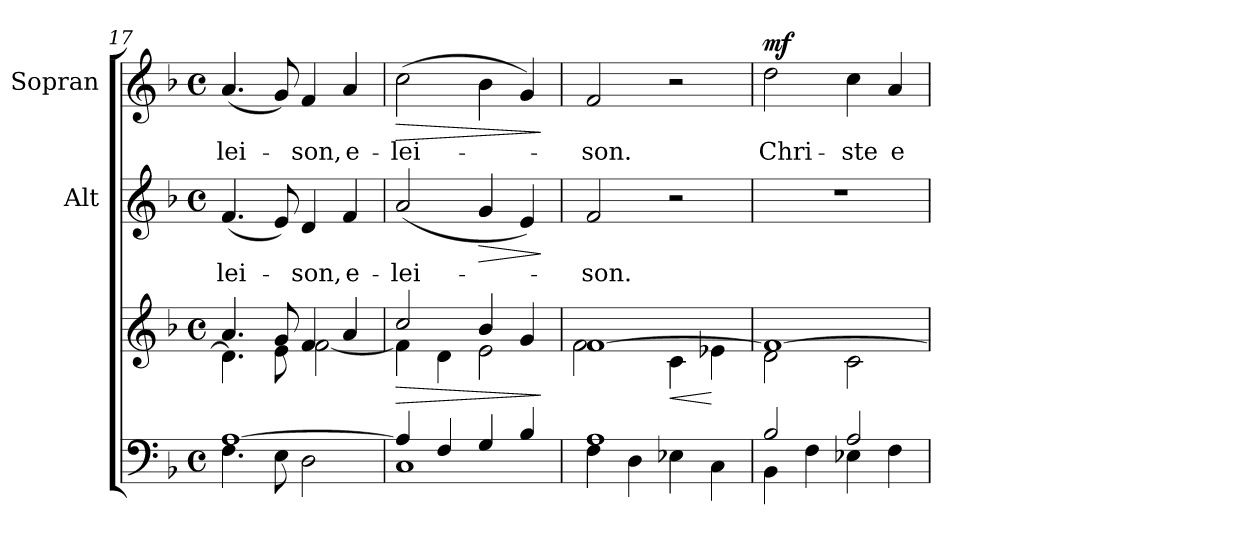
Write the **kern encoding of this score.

**kern	**kern	**dynam	**kern	**text	**dynam	**kern	**text	**dynam
*part3	*part3	*part3	*part2	*part2	*part2	*part1	*part1	*part1
*staff4	*staff3	*staff3/4	*staff2	*staff2	*staff2	*staff1	*staff1	*staff1
*	*	*	*I"Alt	*	*	*I"Sopran	*	*
*	*	*	*I'A.	*	*	*I'S.	*	*
*clefF4	*clefG2	*	*clefG2	*	*	*clefG2	*	*
*k[b-]	*k[b-]	*	*k[b-]	*	*	*k[b-]	*	*
*F:	*F:	*	*F:	*	*	*F:	*	*
*M4/4	*M4/4	*	*M4/4	*	*	*M4/4	*	*
*met(c)	*met(c)	*	*met(c)	*	*	*met(c)	*	*
=17	=17	=17	=17	=17	=17	=17	=17	=17
*^	*^	*	*	*	*	*	*	*
!	!	!	!	!	!	!LO:LY:b	!	!	!LO:LY:b	!
[>1A	4.F\	4.a/	4.d\]	.	(<4.f/	-lei-	.	(<4.a/	-lei-	.
.	8E\	8g/	8e\	.	8e/)	.	.	8g/)	.	.
!	!	!	!	!	!	!LO:LY:b	!	!	!LO:LY:b	!
.	2D\	4f/	[<2f\	.	4d/	-son,	.	4f/	-son,	.
!	!	!	!	!	!	!LO:LY:b	!	!	!LO:LY:b	!
.	.	4a/	.	.	4f/	e-	.	4a/	e-	.
=18	=18	=18	=18	=18	=18	=18	=18	=18	=18	=18
!	!	!	!	!LO:HP:b	!	!LO:LY:b	!	!	!LO:LY:b	!LO:HP:b
4A/]	1C	2cc/	4f\]	>	(<2a/	-lei-	.	(>2cc\	-lei-	>
4F/	.	.	4d\	.	.	.	.	.	.	.
!	!	!	!	!	!	!	!LO:HP:b	!	!	!
4G/	.	4b-/	2e\	.	4g/	.	>	4b-\	.	.
4B-/	.	4g/	.	.	4e/)	.	.	4g/)	.	.
*v	*v	*	*	*	*	*	*	*	*	*
*	*v	*v	*	*	*	*	*	*	*
.	.	]	.	.	]	.	.	]
!!LO:LB:g=z
=19	=19	=19	=19	=19	=19	=19	=19	=19
*^	*^	*	*	*	*	*	*	*
!	!	!	!	!	!	!LO:LY:b	!	!	!LO:LY:b	!
1A	4F\	[>1f	2f\	.	2f/	-son.	.	2f/	-son.	.
.	4D\	.	.	.	.	.	.	.	.	.
!	!	!	!	!LO:HP:b	!	!	!	!	!	!
.	4E-X\	.	4c\	<	2r	.	.	2r	.	.
.	4C\	.	4e-X\	[	.	.	.	.	.	.
=20	=20	=20	=20	=20	=20	=20	=20	=20	=20	=20
!	!	!	!	!	!	!	!	!	!LO:LY:b	!LO:DY:a
2B-/	4BB-\	1f_	2d\	.	1r	.	.	2dd\	Chri-	mf
.	4F\	.	.	.	.	.	.	.	.	.
!	!	!	!	!	!	!	!	!	!LO:LY:b	!
2A/	4E-X\	.	2c\	.	.	.	.	4cc\	-ste	.
!	!	!	!	!	!	!	!	!	!LO:LY:b	!
.	4F\	.	.	.	.	.	.	4a/	e-	.
*v	*v	*	*	*	*	*	*	*	*	*
*	*v	*v	*	*	*	*	*	*	*
=	=	=	=	=	=	=	=	=
*-	*-	*-	*-	*-	*-	*-	*-	*-
